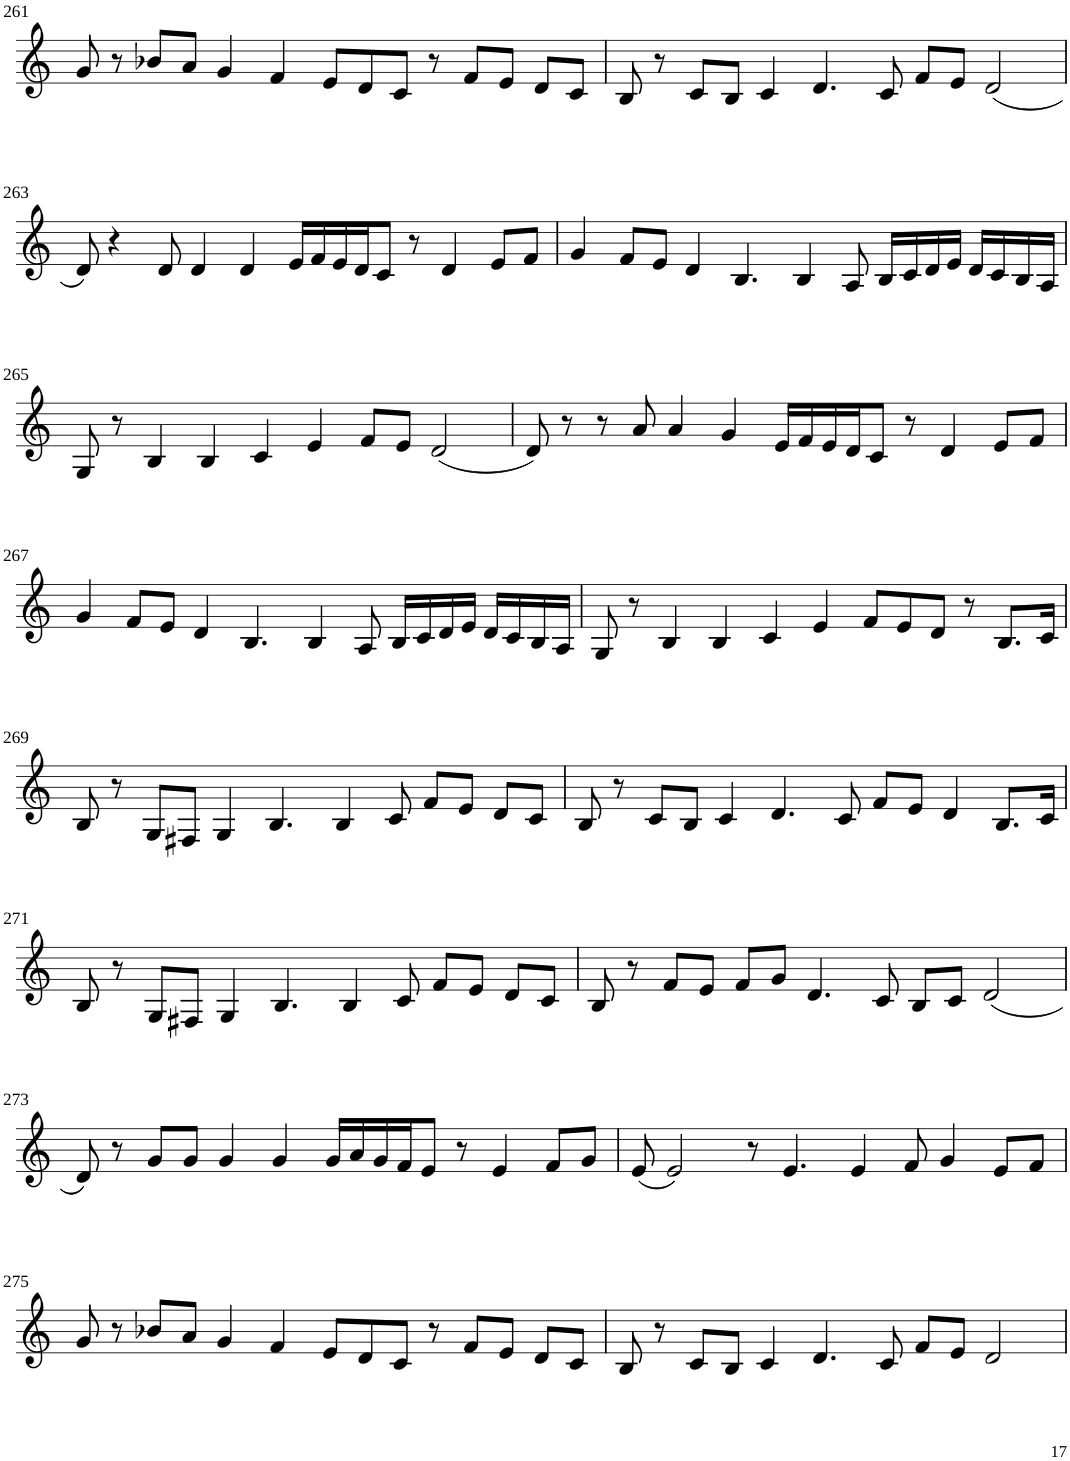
**kern
*part1
*staff1
*I"Violin
!!LO:PB:g=z
*clefG2
*k[]
*M8/4
=261
8g/
8r
8b-X/L
8a/J
4g/
4f/
8e/L
8d/
8c/J
8r
8f/L
8e/J
8d/L
8c/J
=262
8B/
8r
8c/L
8B/J
4c/
4.d/
8c/
8f/L
8e/J
(2d/
!!LO:LB:g=z
=263
8d/)
4r
8d/
4d/
4d/
16e/LL
16f/
16e/
16d/J
8c/J
8r
4d/
8e/L
8f/J
=264
4g/
8f/L
8e/J
4d/
4.B/
4B/
8A/
16B/LL
16c/
16d/
16e/JJ
16d/LL
16c/
16B/
16A/JJ
!!LO:LB:g=z
=265
8G/
8r
4B/
4B/
4c/
4e/
8f/L
8e/J
(2d/
=266
8d/)
8r
8r
8a/
4a/
4g/
16e/LL
16f/
16e/
16d/J
8c/J
8r
4d/
8e/L
8f/J
!!LO:LB:g=z
=267
4g/
8f/L
8e/J
4d/
4.B/
4B/
8A/
16B/LL
16c/
16d/
16e/JJ
16d/LL
16c/
16B/
16A/JJ
=268
8G/
8r
4B/
4B/
4c/
4e/
8f/L
8e/
8d/J
8r
8.B/L
16c/Jk
!!LO:LB:g=z
=269
8B/
8r
8G/L
8F#X/J
4G/
4.B/
4B/
8c/
8f/L
8e/J
8d/L
8c/J
=270
8B/
8r
8c/L
8B/J
4c/
4.d/
8c/
8f/L
8e/J
4d/
8.B/L
16c/Jk
!!LO:LB:g=z
=271
8B/
8r
8G/L
8F#X/J
4G/
4.B/
4B/
8c/
8f/L
8e/J
8d/L
8c/J
=272
8B/
8r
8f/L
8e/J
8f/L
8g/J
4.d/
8c/
8B/L
8c/J
(2d/
!!LO:LB:g=z
=273
8d/)
8r
8g/L
8g/J
4g/
4g/
16g/LL
16a/
16g/
16f/J
8e/J
8r
4e/
8f/L
8g/J
=274
(8e/
2e/)
8r
4.e/
4e/
8f/
4g/
8e/L
8f/J
!!LO:LB:g=z
=275
8g/
8r
8b-X/L
8a/J
4g/
4f/
8e/L
8d/
8c/J
8r
8f/L
8e/J
8d/L
8c/J
=276
8B/
8r
8c/L
8B/J
4c/
4.d/
8c/
8f/L
8e/J
2d/
=
*-
